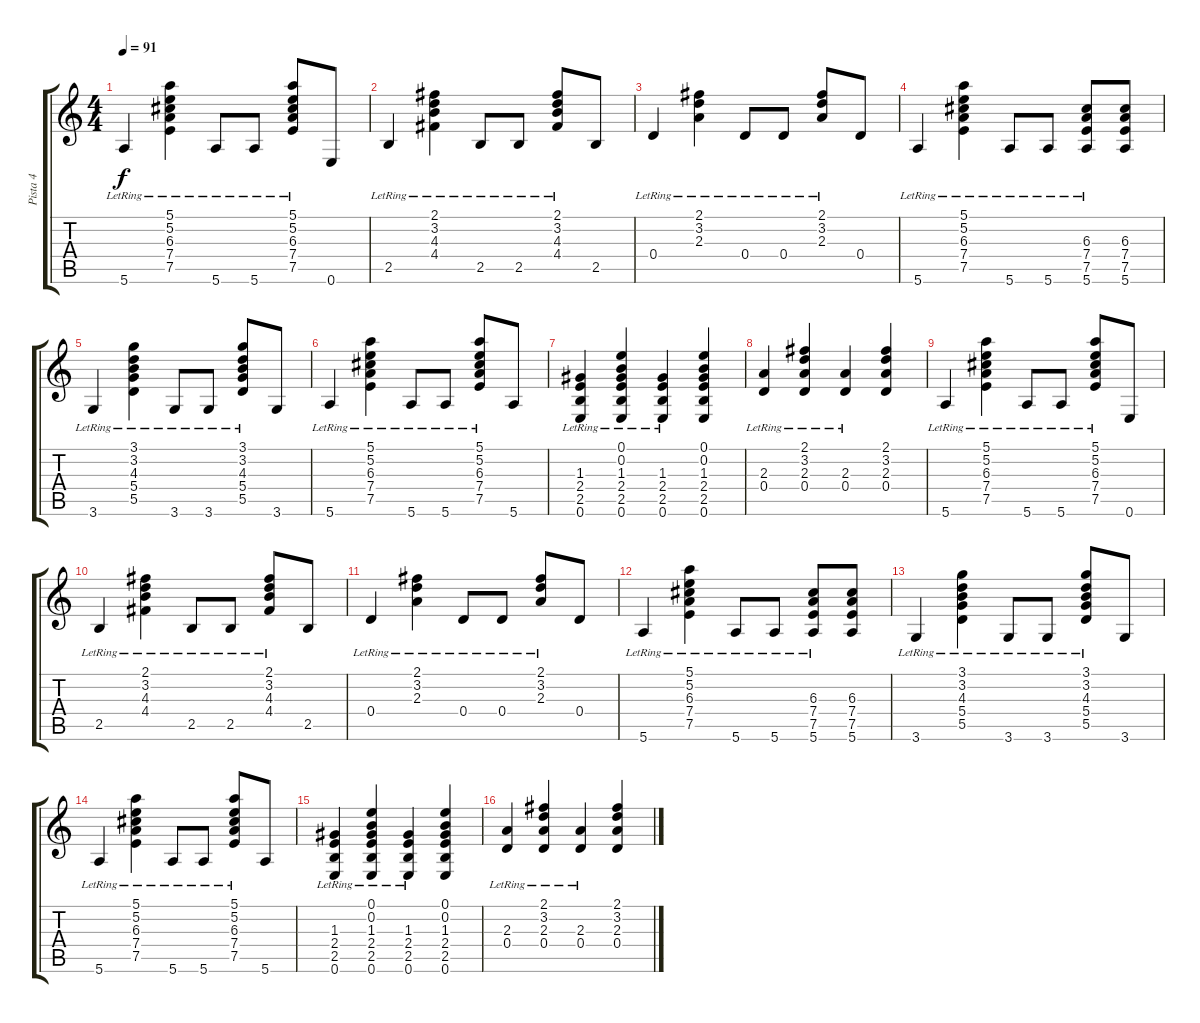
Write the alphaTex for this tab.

\track ("Pista 4" "Pista 4") {instrument acousticguitarsteel}
\staff {score tabs}
\tuning (E4 B3 G3 D3 A2 E2) {hide}
\ts (4 4)
\tempo 91
\clef g2
\ks c
5.6{lr}.4{dy f} (5.1{lr} 5.2{lr} 6.3{lr} 7.4{lr} 7.5{lr}).4 5.6{lr}.8 5.6{lr}.8 (5.1{lr} 5.2{lr} 6.3{lr} 7.4{lr} 7.5{lr}).8 0.6.8 |
2.5{lr}.4 (2.1{lr} 3.2{lr} 4.3{lr} 4.4{lr}).4 2.5{lr}.8 2.5{lr}.8 (2.1{lr} 3.2{lr} 4.3{lr} 4.4{lr}).8 2.5.8 |
0.4{lr}.4 (2.1{lr} 3.2{lr} 2.3{lr}).4 0.4{lr}.8 0.4{lr}.8 (2.1{lr} 3.2{lr} 2.3{lr}).8 0.4.8 |
5.6{lr}.4 (5.1{lr} 5.2{lr} 6.3{lr} 7.4{lr} 7.5{lr}).4 5.6{lr}.8 5.6{lr}.8 (6.3{lr} 7.4{lr} 7.5{lr} 5.6).8 (6.3 7.4 7.5 5.6).8 |
3.6{lr}.4 (3.1{lr} 3.2{lr} 4.3{lr} 5.4{lr} 5.5{lr}).4 3.6{lr}.8 3.6{lr}.8 (3.1{lr} 3.2{lr} 4.3{lr} 5.4{lr} 5.5{lr}).8 3.6.8 |
5.6{lr}.4 (5.1{lr} 5.2{lr} 6.3{lr} 7.4{lr} 7.5{lr}).4 5.6{lr}.8 5.6{lr}.8 (5.1{lr} 5.2{lr} 6.3{lr} 7.4{lr} 7.5{lr}).8 5.6.8 |
(1.3{lr} 2.4{lr} 2.5{lr} 0.6{lr}).4 (0.1{lr} 0.2{lr} 1.3{lr} 2.4{lr} 2.5{lr} 0.6{lr}).4 (1.3{lr} 2.4{lr} 2.5{lr} 0.6{lr}).4 (0.1 0.2 1.3 2.4 2.5 0.6).4 |
(2.3{lr} 0.4{lr}).4 (2.1{lr} 3.2{lr} 2.3{lr} 0.4{lr}).4 (2.3{lr} 0.4{lr}).4 (2.1 3.2 2.3 0.4).4 |
5.6{lr}.4 (5.1{lr} 5.2{lr} 6.3{lr} 7.4{lr} 7.5{lr}).4 5.6{lr}.8 5.6{lr}.8 (5.1{lr} 5.2{lr} 6.3{lr} 7.4{lr} 7.5{lr}).8 0.6.8 |
2.5{lr}.4 (2.1{lr} 3.2{lr} 4.3{lr} 4.4{lr}).4 2.5{lr}.8 2.5{lr}.8 (2.1{lr} 3.2{lr} 4.3{lr} 4.4{lr}).8 2.5.8 |
0.4{lr}.4 (2.1{lr} 3.2{lr} 2.3{lr}).4 0.4{lr}.8 0.4{lr}.8 (2.1{lr} 3.2{lr} 2.3{lr}).8 0.4.8 |
5.6{lr}.4 (5.1{lr} 5.2{lr} 6.3{lr} 7.4{lr} 7.5{lr}).4 5.6{lr}.8 5.6{lr}.8 (6.3{lr} 7.4{lr} 7.5{lr} 5.6).8 (6.3 7.4 7.5 5.6).8 |
3.6{lr}.4 (3.1{lr} 3.2{lr} 4.3{lr} 5.4{lr} 5.5{lr}).4 3.6{lr}.8 3.6{lr}.8 (3.1{lr} 3.2{lr} 4.3{lr} 5.4{lr} 5.5{lr}).8 3.6.8 |
5.6{lr}.4 (5.1{lr} 5.2{lr} 6.3{lr} 7.4{lr} 7.5{lr}).4 5.6{lr}.8 5.6{lr}.8 (5.1{lr} 5.2{lr} 6.3{lr} 7.4{lr} 7.5{lr}).8 5.6.8 |
(1.3{lr} 2.4{lr} 2.5{lr} 0.6{lr}).4 (0.1{lr} 0.2{lr} 1.3{lr} 2.4{lr} 2.5{lr} 0.6{lr}).4 (1.3{lr} 2.4{lr} 2.5{lr} 0.6{lr}).4 (0.1 0.2 1.3 2.4 2.5 0.6).4 |
(2.3{lr} 0.4{lr}).4 (2.1{lr} 3.2{lr} 2.3{lr} 0.4{lr}).4 (2.3{lr} 0.4{lr}).4 (2.1 3.2 2.3 0.4).4
